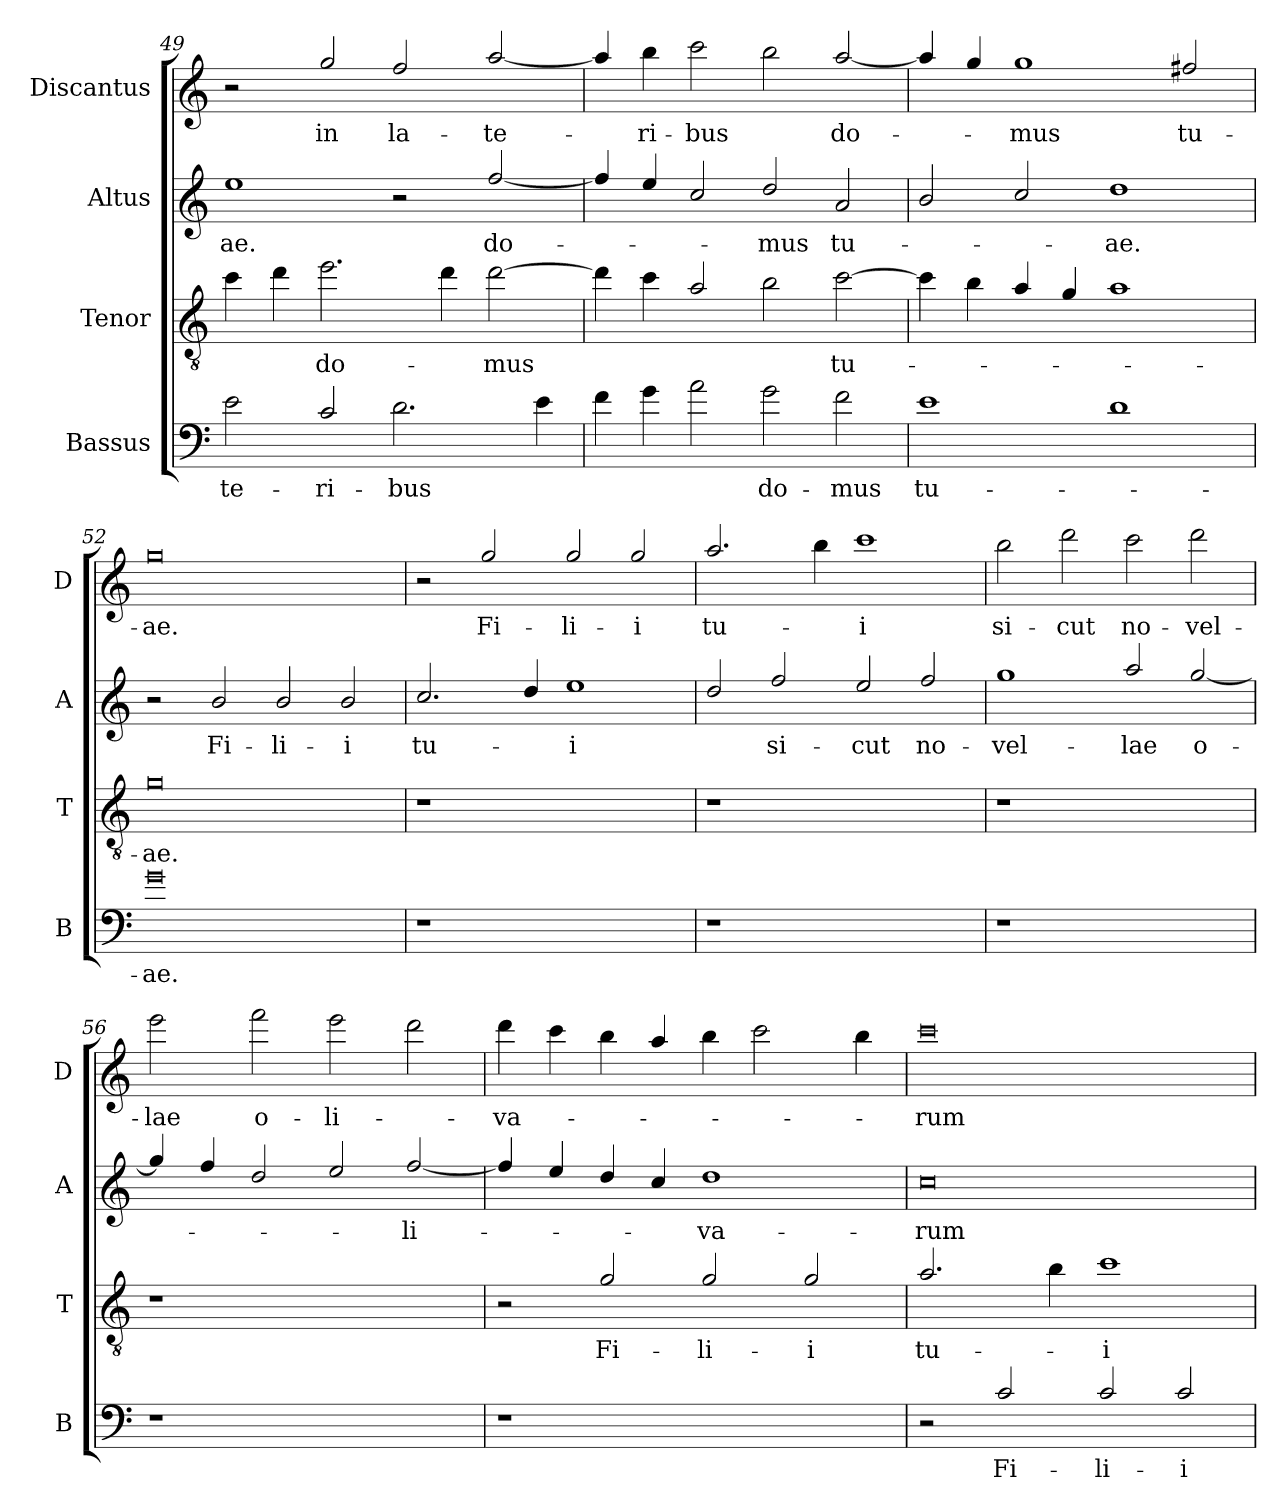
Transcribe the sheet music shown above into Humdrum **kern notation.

**kern	**text	**kern	**text	**kern	**text	**kern	**text
*part4	*part4	*part3	*part3	*part2	*part2	*part1	*part1
*staff4	*staff4	*staff3	*staff3	*staff2	*staff2	*staff1	*staff1
*I"Bassus	*	*I"Tenor	*	*I"Altus	*	*I"Discantus	*
*I'B	*	*I'T	*	*I'A	*	*I'D	*
*clefF4	*	*clefGv2	*	*clefG2	*	*clefG2	*
*ITrd7c12	*	*ITrd7c12	*	*ITrd7c12	*	*ITrd7c12	*
*k[]	*	*k[]	*	*k[]	*	*k[]	*
*C:	*	*C:	*	*C:	*	*C:	*
=49	=49	=49	=49	=49	=49	=49	=49
!	!LO:LY:b	!	!	!	!LO:LY:b	!	!
2E\	-te-	4c\	.	1e	-ae.	2r	.
.	.	4d\	.	.	.	.	.
!	!LO:LY:b	!	!LO:LY:b	!	!	!	!LO:LY:b
2C/	-ri-	2.e\	do-	.	.	2g/	in
!	!LO:LY:b	!	!	!	!	!	!LO:LY:b
2.D\	-bus	.	.	2r	.	2f/	la-
.	.	4d\	.	.	.	.	.
!	!	!	!LO:LY:b	!	!LO:LY:b	!	!LO:LY:b
.	.	[2d\	-mus	[2f/	do-	[2a/	-te-
4E\	.	.	.	.	.	.	.
!!LO:LB:g=z
=50	=50	=50	=50	=50	=50	=50	=50
4F\	.	4d\]	.	4f/]	.	4a/]	.
!	!	!	!	!	!	!	!LO:LY:b
4G\	.	4c\	.	4e/	.	4b\	-ri-
!	!	!	!	!	!	!	!LO:LY:b
2A\	.	2A/	.	2c/	.	2cc\	-bus
!	!LO:LY:b	!	!	!	!LO:LY:b	!	!
2G\	do-	2B\	.	2d/	-mus	2b\	.
!	!LO:LY:b	!	!LO:LY:b	!	!LO:LY:b	!	!LO:LY:b
2F\	-mus	[2c\	tu-	2A/	tu-	[2a/	do-
=51	=51	=51	=51	=51	=51	=51	=51
!	!LO:LY:b	!	!	!	!	!	!
1E	tu-	4c\]	.	2B/	.	4a/]	.
.	.	4B\	.	.	.	4g/	.
!	!	!	!	!	!	!	!LO:LY:b
.	.	4A/	.	2c/	.	1g	-mus
.	.	4G/	.	.	.	.	.
!	!	!	!	!	!LO:LY:b	!	!
1D	.	1A	.	1d	-ae.	.	.
!	!	!	!	!	!	!	!LO:LY:b
.	.	.	.	.	.	2f#X/	tu-
=52	=52	=52	=52	=52	=52	=52	=52
!	!LO:LY:b	!	!LO:LY:b	!	!	!	!LO:LY:b
0G	-ae.	0G	-ae.	2r	.	0g	-ae.
!	!	!	!	!	!LO:LY:b	!	!
.	.	.	.	2B/	Fi-	.	.
!	!	!	!	!	!LO:LY:b	!	!
.	.	.	.	2B/	-li-	.	.
!	!	!	!	!	!LO:LY:b	!	!
.	.	.	.	2B/	-i	.	.
=53	=53	=53	=53	=53	=53	=53	=53
!	!	!	!	!	!LO:LY:b	!	!
1r	.	1r	.	2.c/	tu-	2r	.
!	!	!	!	!	!	!	!LO:LY:b
.	.	.	.	.	.	2g/	Fi-
.	.	.	.	4d/	.	.	.
!	!	!	!	!	!LO:LY:b	!	!LO:LY:b
1ryy	.	1ryy	.	1e	-i	2g/	-li-
!	!	!	!	!	!	!	!LO:LY:b
.	.	.	.	.	.	2g/	-i
=54	=54	=54	=54	=54	=54	=54	=54
!	!	!	!	!	!	!	!LO:LY:b
1r	.	1r	.	2d/	.	2.a/	tu-
!	!	!	!	!	!LO:LY:b	!	!
.	.	.	.	2f/	si-	.	.
.	.	.	.	.	.	4b\	.
!	!	!	!	!	!LO:LY:b	!	!LO:LY:b
1ryy	.	1ryy	.	2e/	-cut	1cc	-i
!	!	!	!	!	!LO:LY:b	!	!
.	.	.	.	2f/	no-	.	.
=55	=55	=55	=55	=55	=55	=55	=55
!	!	!	!	!	!LO:LY:b	!	!LO:LY:b
1r	.	1r	.	1g	-vel-	2b\	si-
!	!	!	!	!	!	!	!LO:LY:b
.	.	.	.	.	.	2dd\	-cut
!	!	!	!	!	!LO:LY:b	!	!LO:LY:b
1ryy	.	1ryy	.	2a/	-lae	2cc\	no-
!	!	!	!	!	!LO:LY:b	!	!LO:LY:b
.	.	.	.	[2g/	o-	2dd\	-vel-
=56	=56	=56	=56	=56	=56	=56	=56
!	!	!	!	!	!	!	!LO:LY:b
1r	.	1r	.	4g/]	.	2ee\	-lae
.	.	.	.	4f/	.	.	.
!	!	!	!	!	!	!	!LO:LY:b
.	.	.	.	2d/	.	2ff\	o-
!	!	!	!	!	!	!	!LO:LY:b
1ryy	.	1ryy	.	2e/	.	2ee\	-li-
!	!	!	!	!	!LO:LY:b	!	!
.	.	.	.	[2f/	-li-	2dd\	.
!!LO:LB:g=z
=57	=57	=57	=57	=57	=57	=57	=57
!	!	!	!	!	!	!	!LO:LY:b
1r	.	2r	.	4f/]	.	4dd\	-va-
.	.	.	.	4e/	.	4cc\	.
!	!	!	!LO:LY:b	!	!	!	!
.	.	2G/	Fi-	4d/	.	4b\	.
.	.	.	.	4c/	.	4a/	.
!	!	!	!LO:LY:b	!	!LO:LY:b	!	!
1ryy	.	2G/	-li-	1d	-va-	4b\	.
.	.	.	.	.	.	2cc\	.
!	!	!	!LO:LY:b	!	!	!	!
.	.	2G/	-i	.	.	.	.
.	.	.	.	.	.	4b\	.
=58	=58	=58	=58	=58	=58	=58	=58
!	!	!	!LO:LY:b	!	!LO:LY:b	!	!LO:LY:b
2r	.	2.A/	tu-	0c	-rum	0cc	-rum
!	!LO:LY:b	!	!	!	!	!	!
2C/	Fi-	.	.	.	.	.	.
.	.	4B\	.	.	.	.	.
!	!LO:LY:b	!	!LO:LY:b	!	!	!	!
2C/	-li-	1c	-i	.	.	.	.
!	!LO:LY:b	!	!	!	!	!	!
2C/	-i	.	.	.	.	.	.
=	=	=	=	=	=	=	=
*-	*-	*-	*-	*-	*-	*-	*-
